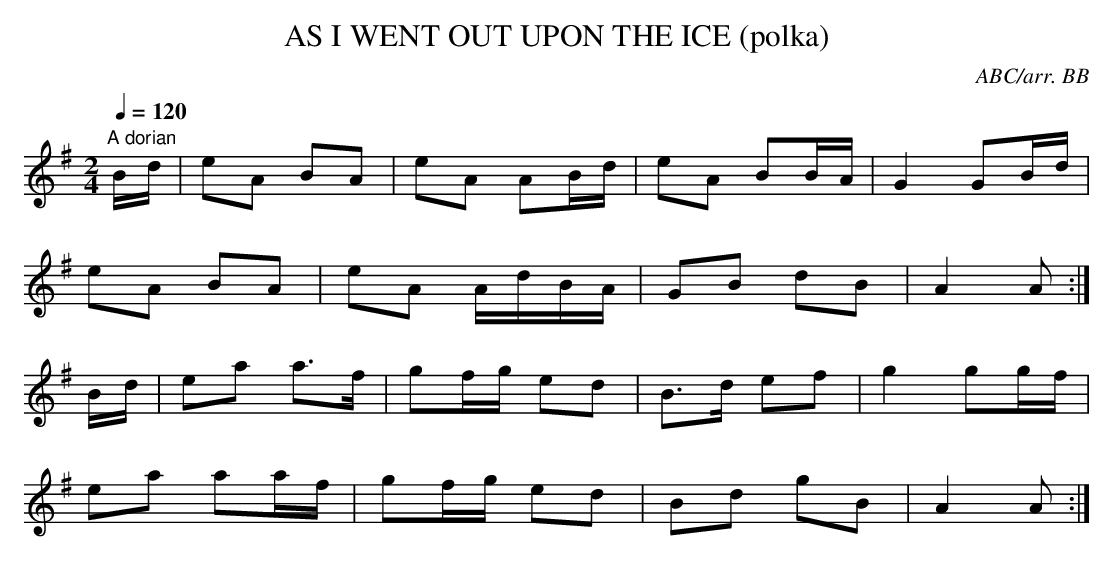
X:1
T:AS I WENT OUT UPON THE ICE (polka)
in www.capeirish.com/tune_vault
C:ABC/arr. BB
Q:1/4=120
L:1/8
M:2/4
K:G
"A dorian"
B/d/|eA BA|eA AB/d/|eA BB/A/|G2 GB/d/|
eA BA|eA A/d/B/A/|GB dB|A2 A:|
B/d/|ea a>f|gf/g/ ed|B>d ef|g2 gg/f/|
ea aa/f/|gf/g/ ed|Bd gB|A2 A:|
